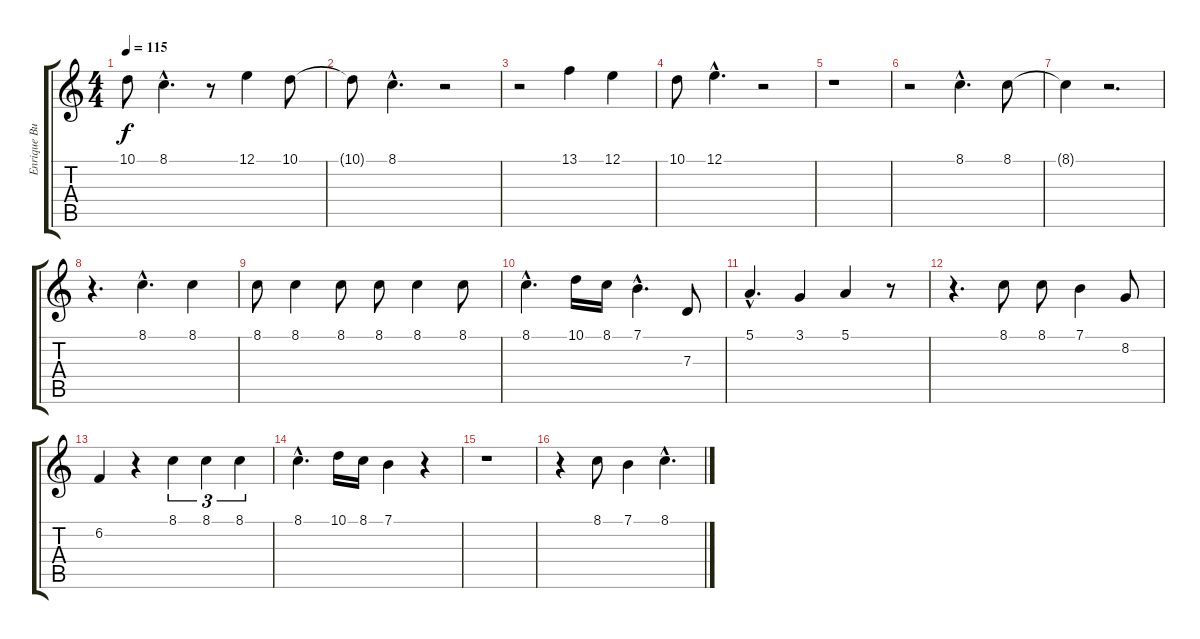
\track ("Enrique Bunbury" "Enrique Bu") {instrument oboe}
\staff {score tabs}
\tuning (E4 B3 G3 D3 A2 E2) {hide}
\ts (4 4)
\tempo 115
\clef g2
\ks c
10.1{t}.8{dy f} 8.1{hac}.4{d} r.8 12.1.4 10.1.8 |
10.1{t}.8 8.1{hac}.4{d} r.2 |
r.2 13.1.4 12.1.4 |
10.1.8 12.1{hac}.4{d} r.2 |
r.1 |
r.2 8.1{hac}.4{d} 8.1.8 |
8.1{t}.4 r.2{d} |
r.4{d} 8.1{hac}.4{d} 8.1.4 |
8.1.8 8.1.4 8.1.8 8.1.8 8.1.4 8.1.8 |
8.1{hac}.4{d} 10.1.16 8.1.16 7.1{hac}.4{d} 7.3.8 |
5.1{hac}.4{d} 3.1.4 5.1.4 r.8 |
r.4{d} 8.1.8 8.1.8 7.1.4 8.2.8 |
6.2.4 r.4 8.1.4{tu (3 2)} 8.1.4{tu (3 2)} 8.1.4{tu (3 2)} |
8.1{hac}.4{d} 10.1.16 8.1.16 7.1.4 r.4 |
r.1 |
r.4 8.1.8 7.1.4 8.1{hac}.4{d}
